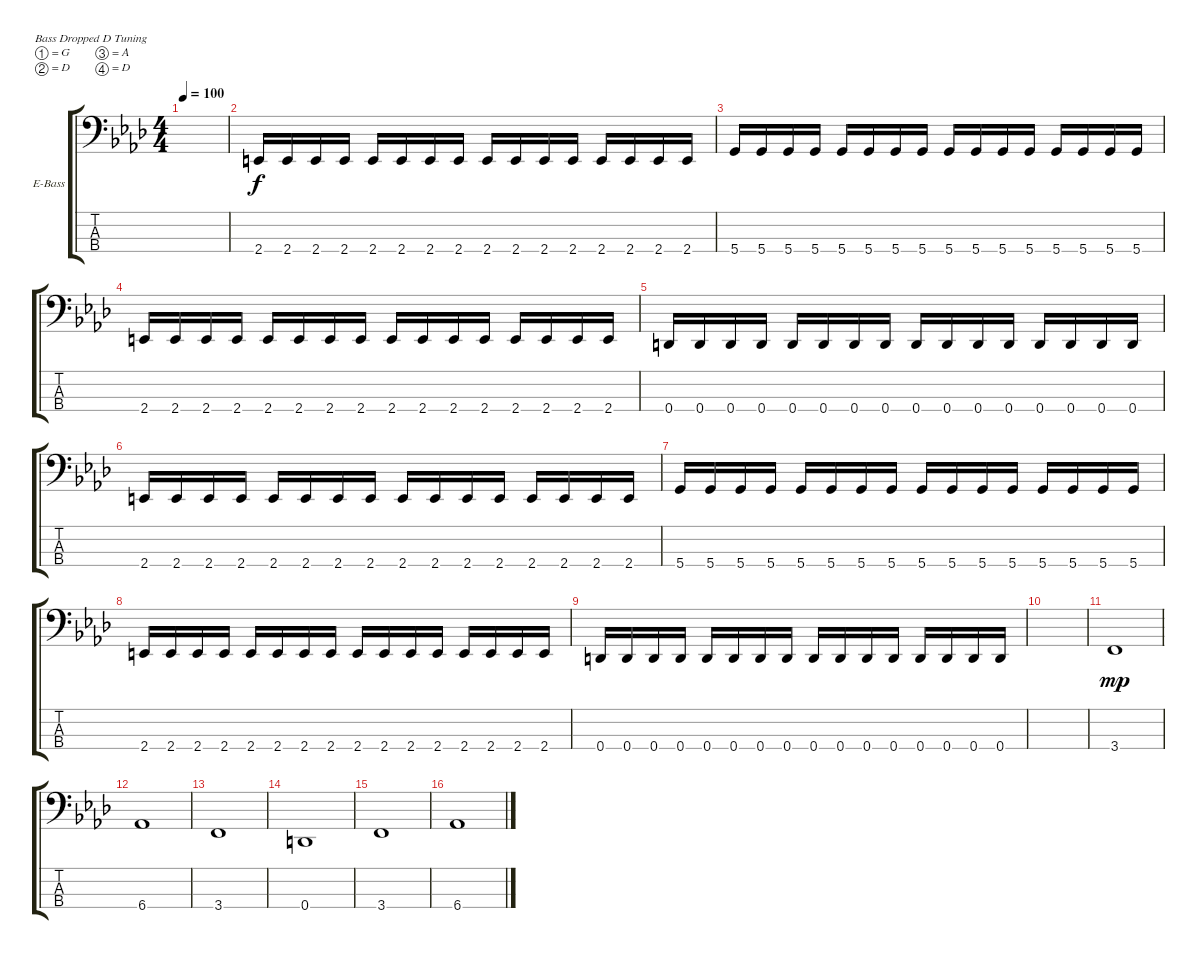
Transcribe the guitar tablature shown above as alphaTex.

\defaultSystemsLayout 4
\bracketExtendMode groupsimilarinstruments
\firstSystemTrackNameOrientation horizontal
\otherSystemsTrackNameOrientation horizontal
\track ("Electric Bass" "E-Bass") {multiBarRest instrument electricbassfinger}
\staff {score tabs}
\tuning (G2 D2 A1 D1)
\ts (4 4)
\tempo 100
\clef f4
\ks fminor
|
2.4.16 2.4.16 2.4.16 2.4.16 2.4.16 2.4.16 2.4.16 2.4.16 2.4.16 2.4.16 2.4.16 2.4.16 2.4.16 2.4.16 2.4.16 2.4.16 |
5.4.16 5.4.16 5.4.16 5.4.16 5.4.16 5.4.16 5.4.16 5.4.16 5.4.16 5.4.16 5.4.16 5.4.16 5.4.16 5.4.16 5.4.16 5.4.16 |
2.4.16 2.4.16 2.4.16 2.4.16 2.4.16 2.4.16 2.4.16 2.4.16 2.4.16 2.4.16 2.4.16 2.4.16 2.4.16 2.4.16 2.4.16 2.4.16 |
0.4.16 0.4.16 0.4.16 0.4.16 0.4.16 0.4.16 0.4.16 0.4.16 0.4.16 0.4.16 0.4.16 0.4.16 0.4.16 0.4.16 0.4.16 0.4.16 |
2.4.16 2.4.16 2.4.16 2.4.16 2.4.16 2.4.16 2.4.16 2.4.16 2.4.16 2.4.16 2.4.16 2.4.16 2.4.16 2.4.16 2.4.16 2.4.16 |
5.4.16 5.4.16 5.4.16 5.4.16 5.4.16 5.4.16 5.4.16 5.4.16 5.4.16 5.4.16 5.4.16 5.4.16 5.4.16 5.4.16 5.4.16 5.4.16 |
2.4.16 2.4.16 2.4.16 2.4.16 2.4.16 2.4.16 2.4.16 2.4.16 2.4.16 2.4.16 2.4.16 2.4.16 2.4.16 2.4.16 2.4.16 2.4.16 |
0.4.16 0.4.16 0.4.16 0.4.16 0.4.16 0.4.16 0.4.16 0.4.16 0.4.16 0.4.16 0.4.16 0.4.16 0.4.16 0.4.16 0.4.16 0.4.16 |
|
3.4.1{dy mp} |
6.4.1 |
3.4.1 |
0.4.1 |
3.4.1 |
6.4.1
